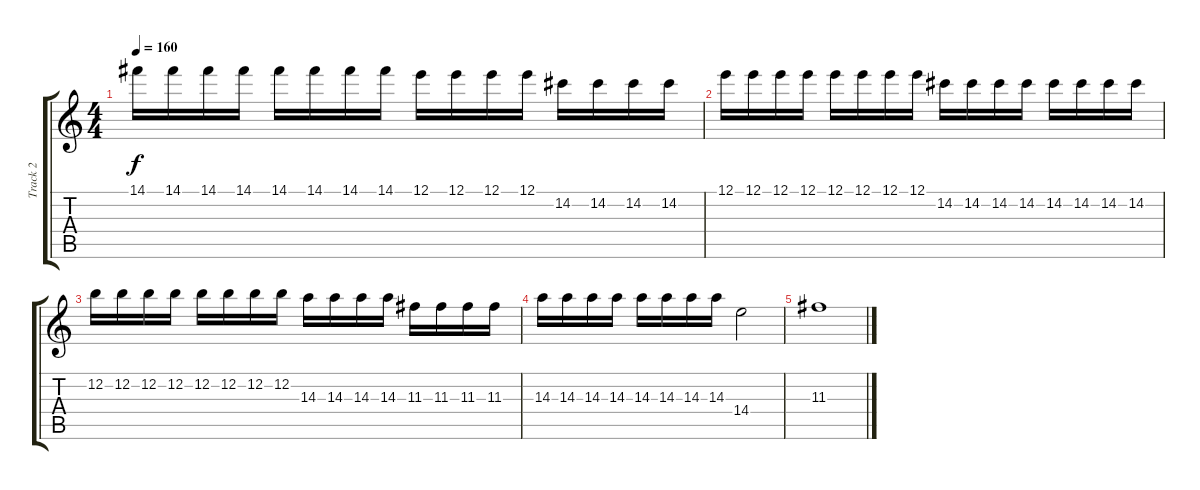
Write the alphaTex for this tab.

\track ("Track 2" "Track 2") {instrument electricguitarjazz}
\staff {score tabs}
\tuning (E4 B3 G3 D3 A2 E2) {hide}
\ts (4 4)
\tempo 160
\clef g2
\ks c
14.1.16{dy f} 14.1.16 14.1.16 14.1.16 14.1.16 14.1.16 14.1.16 14.1.16 12.1.16 12.1.16 12.1.16 12.1.16 14.2.16 14.2.16 14.2.16 14.2.16 |
12.1.16 12.1.16 12.1.16 12.1.16 12.1.16 12.1.16 12.1.16 12.1.16 14.2.16 14.2.16 14.2.16 14.2.16 14.2.16 14.2.16 14.2.16 14.2.16 |
12.2.16 12.2.16 12.2.16 12.2.16 12.2.16 12.2.16 12.2.16 12.2.16 14.3.16 14.3.16 14.3.16 14.3.16 11.3.16 11.3.16 11.3.16 11.3.16 |
14.3.16 14.3.16 14.3.16 14.3.16 14.3.16 14.3.16 14.3.16 14.3.16 14.4.2 |
11.3.1
